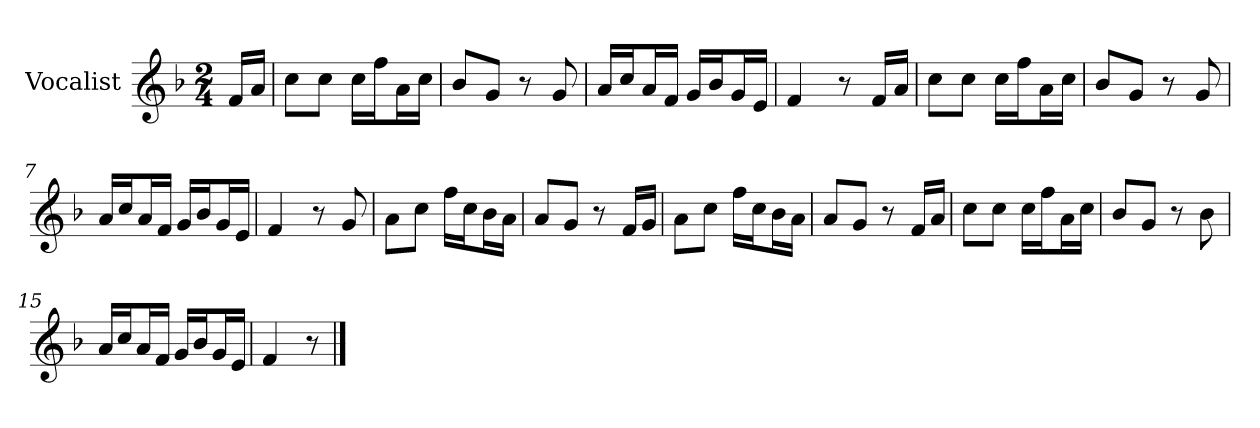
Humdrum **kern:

**kern
*part1
*staff1
*I"Vocalist
*k[b-]
*F:
*M2/4
=
16fLL
16aJJ
=1
8ccL
8ccJ
16ccLL
16ffJ
16aL
16ccJJ
=2
8b-L
8gJ
8r
8g
=3
16aLL
16ccJ
16aL
16fJJ
16gLL
16b-J
16gL
16eJJ
=4
4f
8r
16fLL
16aJJ
=5
8ccL
8ccJ
16ccLL
16ffJ
16aL
16ccJJ
=6
8b-L
8gJ
8r
8g
=7
16aLL
16ccJ
16aL
16fJJ
16gLL
16b-J
16gL
16eJJ
=8
4f
8r
8g
=9
8aL
8ccJ
16ffLL
16ccJ
16b-L
16aJJ
=10
8aL
8gJ
8r
16fLL
16gJJ
=11
8aL
8ccJ
16ffLL
16ccJ
16b-L
16aJJ
=12
8aL
8gJ
8r
16fLL
16aJJ
=13
8ccL
8ccJ
16ccLL
16ffJ
16aL
16ccJJ
=14
8b-L
8gJ
8r
8b-
=15
16aLL
16ccJ
16aL
16fJJ
16gLL
16b-J
16gL
16eJJ
=16
4f
8r
==
*-
